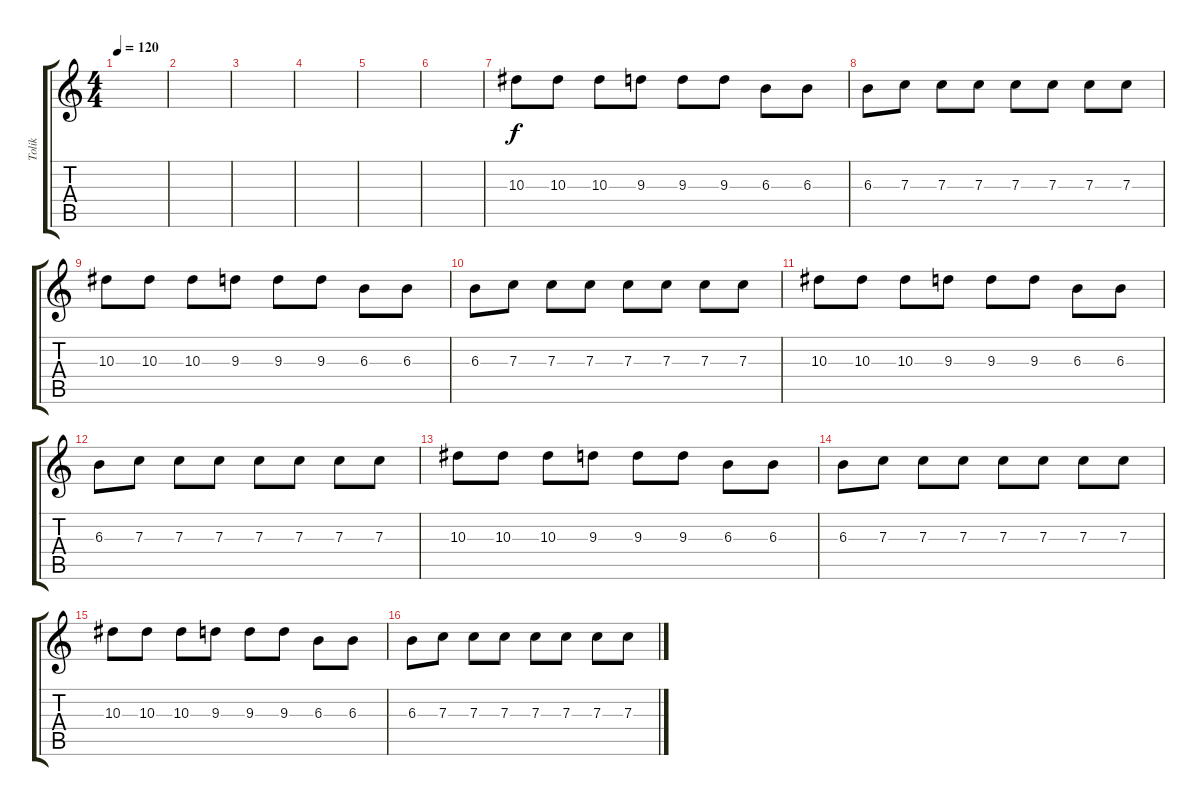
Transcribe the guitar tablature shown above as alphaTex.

\track ("Tolik" "Tolik") {instrument distortionguitar}
\staff {score tabs}
\tuning (D4 A3 F3 C3 G2 C2) {hide}
\ts (4 4)
\tempo 120
\clef g2
\ks c
|
|
|
|
|
|
10.3.8 10.3.8 10.3.8 9.3.8 9.3.8 9.3.8 6.3.8 6.3.8 |
6.3.8 7.3.8 7.3.8 7.3.8 7.3.8 7.3.8 7.3.8 7.3.8 |
10.3.8 10.3.8 10.3.8 9.3.8 9.3.8 9.3.8 6.3.8 6.3.8 |
6.3.8 7.3.8 7.3.8 7.3.8 7.3.8 7.3.8 7.3.8 7.3.8 |
10.3.8 10.3.8 10.3.8 9.3.8 9.3.8 9.3.8 6.3.8 6.3.8 |
6.3.8 7.3.8 7.3.8 7.3.8 7.3.8 7.3.8 7.3.8 7.3.8 |
10.3.8 10.3.8 10.3.8 9.3.8 9.3.8 9.3.8 6.3.8 6.3.8 |
6.3.8 7.3.8 7.3.8 7.3.8 7.3.8 7.3.8 7.3.8 7.3.8 |
10.3.8 10.3.8 10.3.8 9.3.8 9.3.8 9.3.8 6.3.8 6.3.8 |
6.3.8 7.3.8 7.3.8 7.3.8 7.3.8 7.3.8 7.3.8 7.3.8
